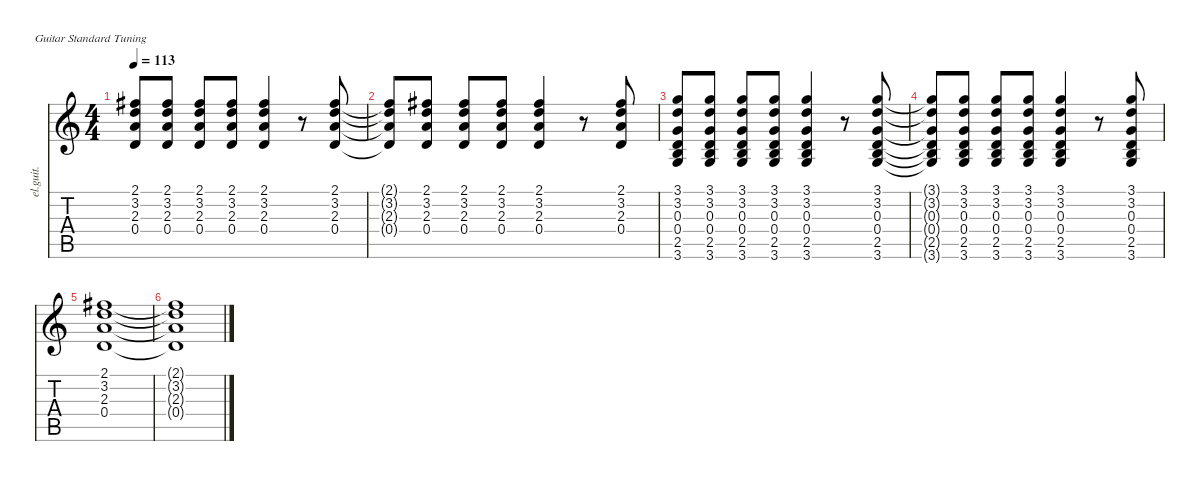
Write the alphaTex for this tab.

\defaultSystemsLayout 4
\hideDynamics
\bracketExtendMode nobrackets
\otherSystemsTrackNameOrientation horizontal
\track ("Clean Guitar" "el.guit.") {instrument electricguitarclean}
\staff {score tabs}
\tuning (E4 B3 G3 D3 A2 E2)
\ts (4 4)
\tempo 113
\clef g2
\ks c
(0.4 2.3 3.2 2.1).8{dy mf} (0.4 2.3 3.2 2.1).8 (0.4 2.3 3.2 2.1).8 (0.4 2.3 3.2 2.1).8 (0.4 2.3 3.2 2.1).4 r.8 (0.4 2.3 3.2 2.1).8 |
(0.4{t} 2.3{t} 3.2{t} 2.1{t}).8 (0.4 2.3 3.2 2.1).8 (0.4 2.3 3.2 2.1).8 (0.4 2.3 3.2 2.1).8 (0.4 2.3 3.2 2.1).4 r.8 (0.4 2.3 3.2 2.1).8 |
(0.4 0.3 3.2 3.1 3.6 2.5).8 (0.4 0.3 3.2 3.1 3.6 2.5).8 (0.4 0.3 3.2 3.1 3.6 2.5).8 (0.4 0.3 3.2 3.1 3.6 2.5).8 (0.4 0.3 3.2 3.1 3.6 2.5).4 r.8 (0.4 0.3 3.2 3.1 3.6 2.5).8 |
(0.4{t} 0.3{t} 3.2{t} 3.1{t} 3.6{t} 2.5{t}).8 (0.4 0.3 3.2 3.1 3.6 2.5).8 (0.4 0.3 3.2 3.1 3.6 2.5).8 (0.4 0.3 3.2 3.1 3.6 2.5).8 (0.4 0.3 3.2 3.1 3.6 2.5).4 r.8 (0.4 0.3 3.2 3.1 3.6 2.5).8 |
(0.4 2.3 3.2 2.1).1 |
(0.4{t} 2.3{t} 3.2{t} 2.1{t}).1
